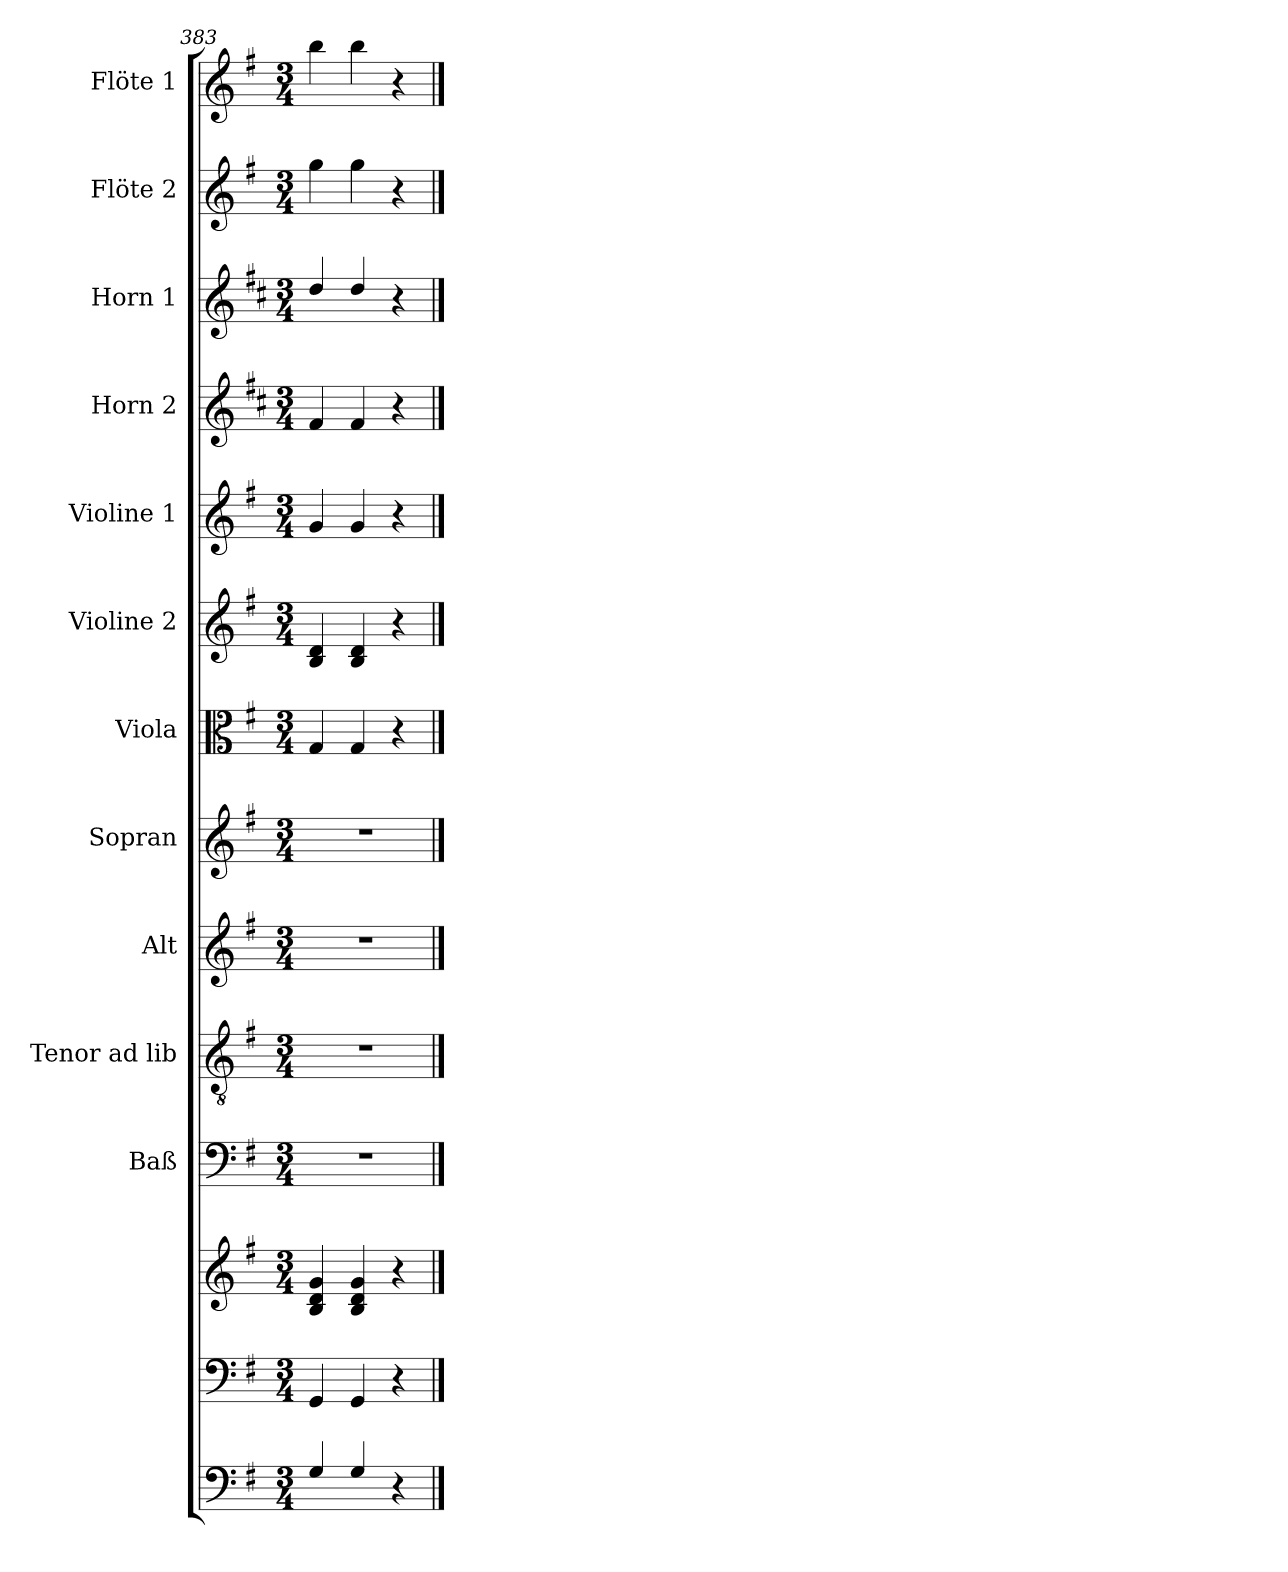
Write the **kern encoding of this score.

**kern	**kern	**kern	**kern	**kern	**kern	**kern	**kern	**kern	**kern	**kern	**kern	**kern	**kern
*part13	*part12	*part12	*part11	*part10	*part9	*part8	*part7	*part6	*part5	*part4	*part3	*part2	*part1
*staff14	*staff13	*staff12	*staff11	*staff10	*staff9	*staff8	*staff7	*staff6	*staff5	*staff4	*staff3	*staff2	*staff1
*	*	*	*I"Baß	*I"Tenor ad lib	*I"Alt	*I"Sopran	*I"Viola	*I"Violine 2	*I"Violine 1	*I"Horn 2	*I"Horn 1	*I"Flöte 2	*I"Flöte 1
*	*	*	*I'Baß	*I'Ten	*I'Alt	*I'Sop	*I'Vla.	*I'Vln. 2	*I'Vln. 1	*I'Hrn. 2	*I'Hrn. 1	*I'Fl. 2	*I'Fl. 1
*clefF4	*clefF4	*clefG2	*clefF4	*clefGv2	*clefG2	*clefG2	*clefC3	*clefG2	*clefG2	*clefG2	*clefG2	*clefG2	*clefG2
*ITrd7c12	*	*	*	*	*	*	*	*	*	*ITrd4c7	*ITrd4c7	*	*
*k[f#]	*k[f#]	*k[f#]	*k[f#]	*k[f#]	*k[f#]	*k[f#]	*k[f#]	*k[f#]	*k[f#]	*k[f#]	*k[f#]	*k[f#]	*k[f#]
*G:	*G:	*G:	*G:	*G:	*G:	*G:	*G:	*G:	*G:	*G:	*G:	*G:	*G:
*M3/4	*M3/4	*M3/4	*M3/4	*M3/4	*M3/4	*M3/4	*M3/4	*M3/4	*M3/4	*M3/4	*M3/4	*M3/4	*M3/4
=383	=383	=383	=383	=383	=383	=383	=383	=383	=383	=383	=383	=383	=383
4GG/	4GG/	4B/ 4d/ 4g/	2.r	2.r	2.r	2.r	4G/	4B/ 4d/	4g/	4B/	4g/	4gg\	4bb\
4GG/	4GG/	4B/ 4d/ 4g/	.	.	.	.	4G/	4B/ 4d/	4g/	4B/	4g/	4gg\	4bb\
4r	4r	4r	.	.	.	.	4r	4r	4r	4r	4r	4r	4r
==	==	==	==	==	==	==	==	==	==	==	==	==	==
*-	*-	*-	*-	*-	*-	*-	*-	*-	*-	*-	*-	*-	*-
